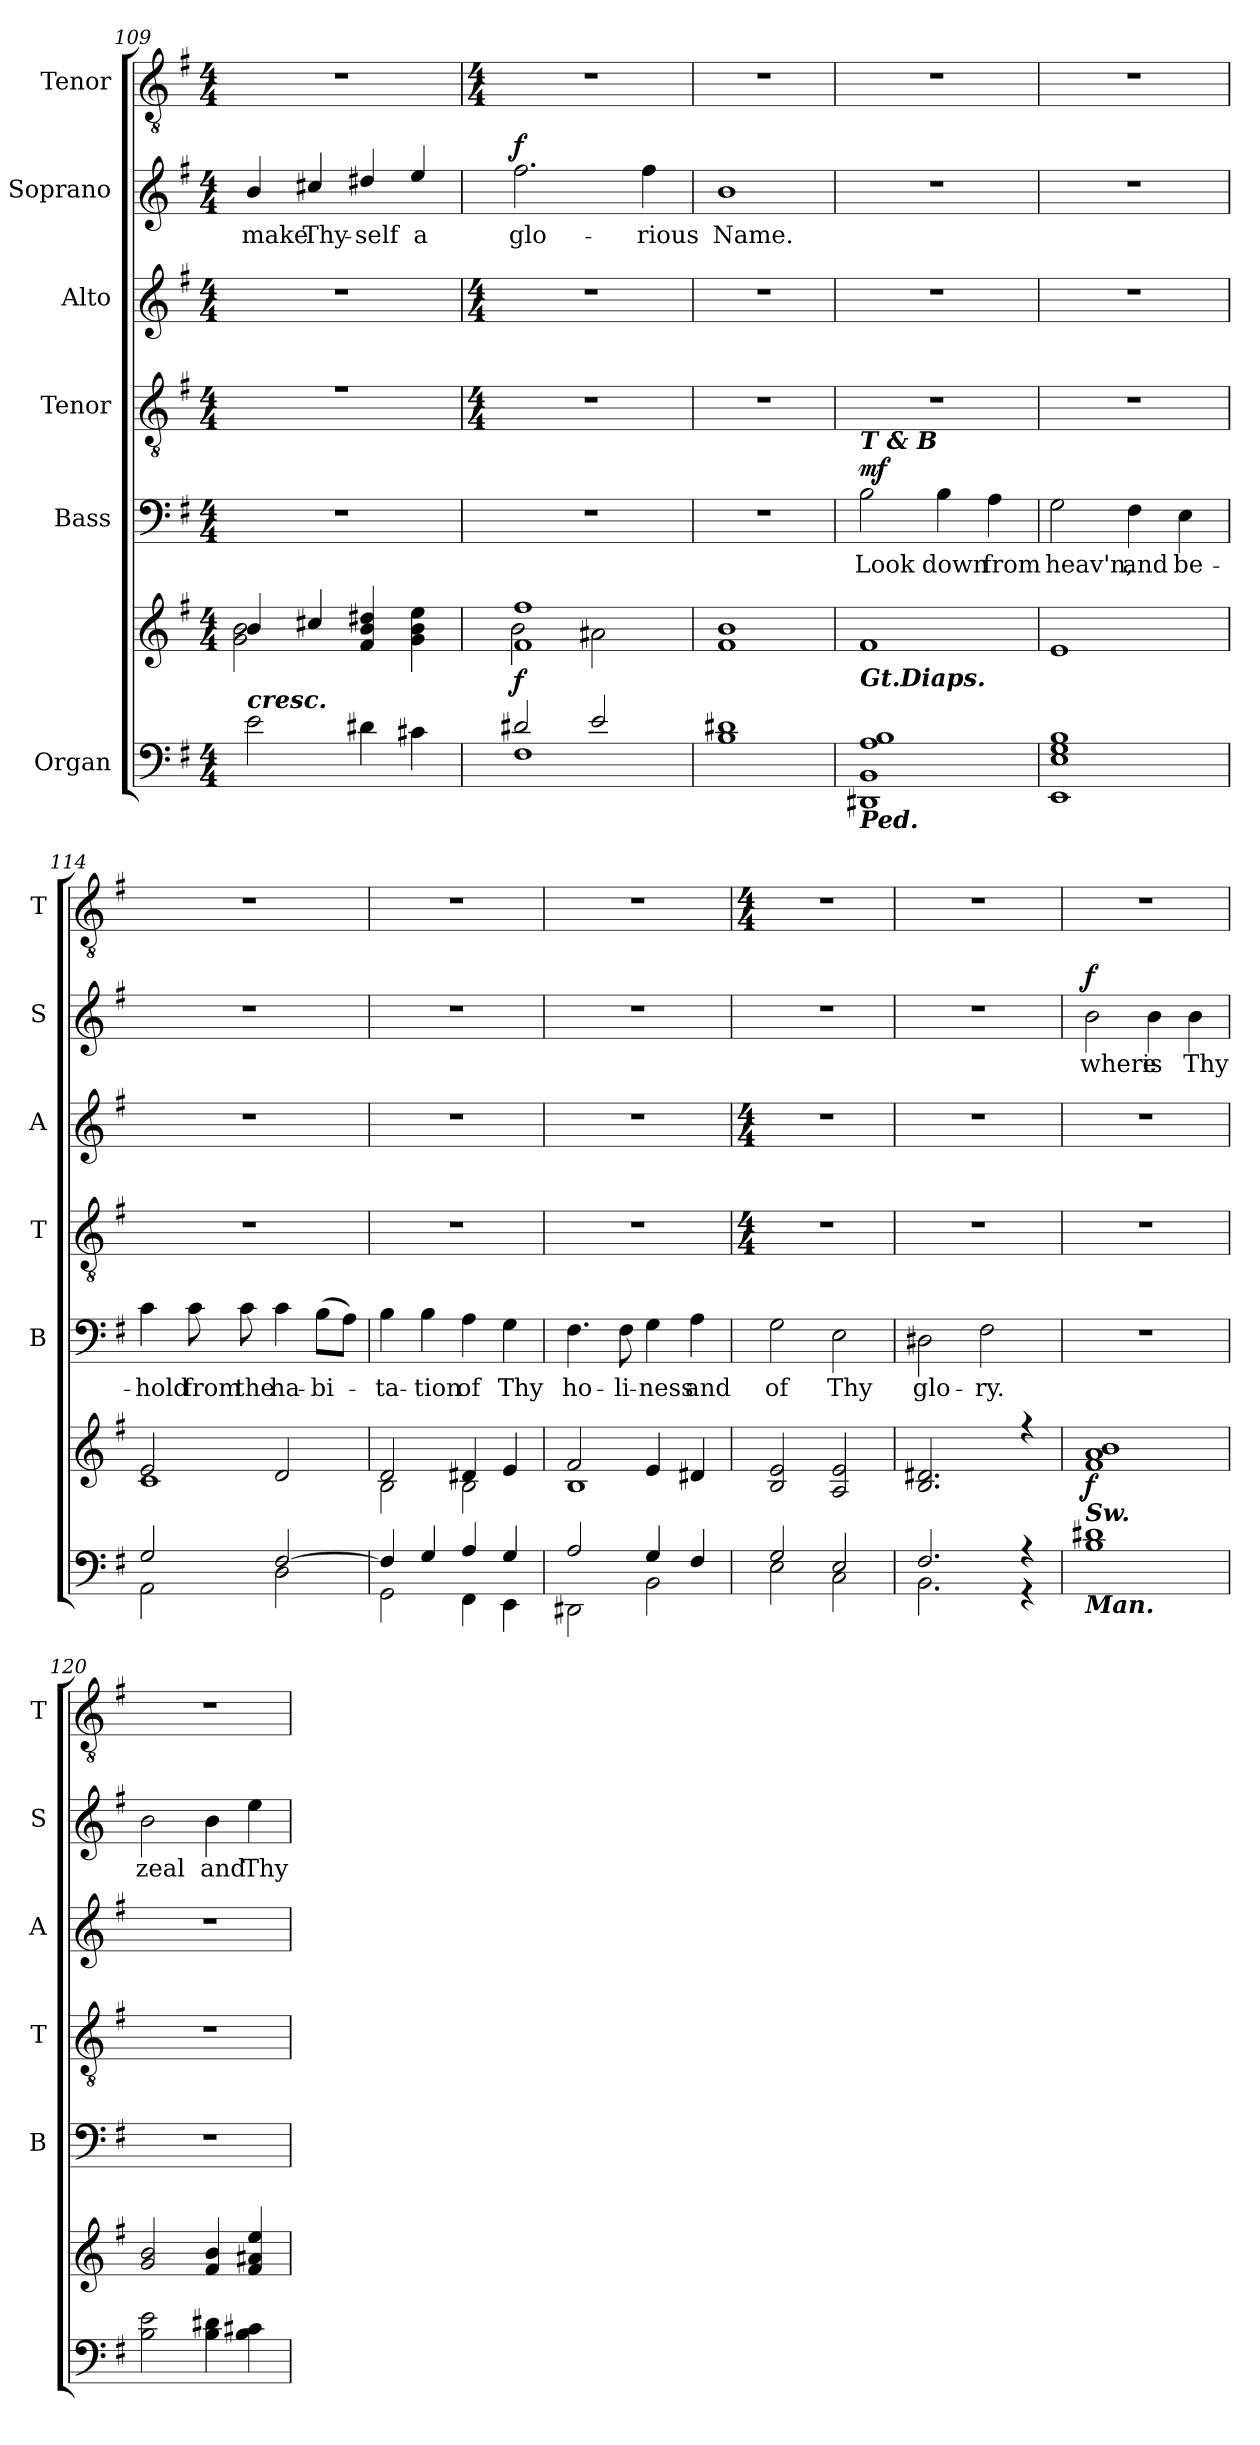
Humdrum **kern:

**kern	**kern	**dynam	**kern	**text	**dynam	**kern	**kern	**kern	**text	**dynam	**kern
*part6	*part6	*part6	*part5	*part5	*part5	*part4	*part3	*part2	*part2	*part2	*part1
*staff7	*staff6	*staff6/7	*staff5	*staff5	*staff5	*staff4	*staff3	*staff2	*staff2	*staff2	*staff1
*I"Organ	*	*	*I"Bass	*	*	*I"Tenor	*I"Alto	*I"Soprano	*	*	*I"Tenor
*	*	*	*I'B	*	*	*I'T	*I'A	*I'S	*	*	*I'T
*clefF4	*clefG2	*	*clefF4	*	*	*clefGv2	*clefG2	*clefG2	*	*	*clefGv2
*k[f#]	*k[f#]	*	*k[f#]	*	*	*k[f#]	*k[f#]	*k[f#]	*	*	*k[f#]
*G:	*G:	*	*G:	*	*	*G:	*G:	*G:	*	*	*G:
*M4/4	*M4/4	*	*M4/4	*	*	*M4/4	*M4/4	*M4/4	*	*	*M4/4
=109	=109	=109	=109	=109	=109	=109	=109	=109	=109	=109	=109
*^	*^	*	*	*	*	*^	*	*	*	*	*
!	!	!	!	!	!	!	!	!	!	!	!LO:TX:a:Bi:t=cresc.	!	!	!
!LO:TX:a:Bi:t=cresc.	!	!	!	!	!	!	!	!	!	!	!	!	!	!
!	!	!	!	!	!	!	!	!	!	!	!	!LO:LY:b	!	!
*	*	*	*	*	*	*	*	*	*	*	*^	*	*	*
1ryy	2e\	4b/	2g\ 2b\	.	1r	.	.	1r	1ryy	1r	4b/	1ryy	make	.	1r
!	!	!	!	!	!	!	!	!	!	!	!	!	!LO:LY:b	!	!
.	.	4cc#X/	.	.	.	.	.	.	.	.	4cc#X/	.	Thy-	.	.
!	!	!	!	!	!	!	!	!	!	!	!	!	!LO:LY:b	!	!
.	4d#X\	4f#/ 4b/ 4dd#X/	2ryy	.	.	.	.	.	.	.	4dd#X/	.	-self	.	.
!	!	!	!	!	!	!	!	!	!	!	!	!	!LO:LY:b	!	!
.	4c#X\	4g\ 4b\ 4ee\	.	.	.	.	.	.	.	.	4ee/	.	a	.	.
*	*	*	*	*	*	*	*	*v	*v	*	*v	*v	*	*	*
!!LO:LB:g=z
=110	=110	=110	=110	=110	=110	=110	=110	=110	=110	=110	=110	=110	=110
*	*	*	*	*	*	*	*	*M4/4	*M4/4	*	*	*	*M4/4
!	!	!	!	!LO:DY:b	!	!	!	!	!	!	!LO:LY:b	!LO:DY:b	!
2d#X/	1F#\	1f#/ 1ff#/	2b\	f	1r	.	.	1r	1r	2.ff#	glo-	f	1r
2e/	.	.	2a#X\	.	.	.	.	.	.	.	.	.	.
!	!	!	!	!	!	!	!	!	!	!	!LO:LY:b	!	!
.	.	.	.	.	.	.	.	.	.	4ff#	-rious	.	.
=111	=111	=111	=111	=111	=111	=111	=111	=111	=111	=111	=111	=111	=111
!	!	!	!	!	!	!	!	!	!	!	!LO:LY:b	!	!
1d#X/	1B\	1f#/ 1b/	1ryy	.	1r	.	.	1r	1r	1b	Name.	.	1r
=112	=112	=112	=112	=112	=112	=112	=112	=112	=112	=112	=112	=112	=112
!	!	!	!	!	!LO:TX:a:Bi:t=T & B	!	!	!	!	!	!	!	!
!	!	!LO:TX:b:Bi:t=Gt.Diaps.	!	!	!	!	!	!	!	!	!	!	!
!LO:TX:b:Bi:t=Ped.	!	!	!	!	!	!	!	!	!	!	!	!	!
!	!	!	!	!	!	!LO:LY:b	!LO:DY:b	!	!	!	!	!	!
1A/ 1B/	1DD#X\ 1BB\	1f#/	1ryy	.	2B	Look	mf	1r	1r	1r	.	.	1r
!	!	!	!	!	!	!LO:LY:b	!	!	!	!	!	!	!
.	.	.	.	.	4B	down	.	.	.	.	.	.	.
!	!	!	!	!	!	!LO:LY:b	!	!	!	!	!	!	!
.	.	.	.	.	4A	from	.	.	.	.	.	.	.
=113	=113	=113	=113	=113	=113	=113	=113	=113	=113	=113	=113	=113	=113
!	!	!	!	!	!	!LO:LY:b	!	!	!	!	!	!	!
1E/ 1G/ 1B/	1EE\	1e/	1ryy	.	2G	heav'n,	.	1r	1r	1r	.	.	1r
!	!	!	!	!	!	!LO:LY:b	!	!	!	!	!	!	!
.	.	.	.	.	4F#	and	.	.	.	.	.	.	.
!	!	!	!	!	!	!LO:LY:b	!	!	!	!	!	!	!
.	.	.	.	.	4E	be-	.	.	.	.	.	.	.
=114	=114	=114	=114	=114	=114	=114	=114	=114	=114	=114	=114	=114	=114
!	!	!	!	!	!	!LO:LY:b	!	!	!	!	!	!	!
2G/	2AA\	2e/	1c\	.	4c	-hold	.	1r	1r	1r	.	.	1r
!	!	!	!	!	!	!LO:LY:b	!	!	!	!	!	!	!
.	.	.	.	.	8c	from	.	.	.	.	.	.	.
!	!	!	!	!	!	!LO:LY:b	!	!	!	!	!	!	!
.	.	.	.	.	8c	the	.	.	.	.	.	.	.
!	!	!	!	!	!	!LO:LY:b	!	!	!	!	!	!	!
[2F#/	2D\	2d/	.	.	4c	ha-	.	.	.	.	.	.	.
!	!	!	!	!	!	!LO:LY:b	!	!	!	!	!	!	!
.	.	.	.	.	(>8BL	-bi-	.	.	.	.	.	.	.
.	.	.	.	.	8AJ)	.	.	.	.	.	.	.	.
=115	=115	=115	=115	=115	=115	=115	=115	=115	=115	=115	=115	=115	=115
!	!	!	!	!	!	!LO:LY:b	!	!	!	!	!	!	!
4F#/]	2GG\	2d/	2B\	.	4B	ta-	.	1r	1r	1r	.	.	1r
!	!	!	!	!	!	!LO:LY:b	!	!	!	!	!	!	!
4G/	.	.	.	.	4B	-tion	.	.	.	.	.	.	.
!	!	!	!	!	!	!LO:LY:b	!	!	!	!	!	!	!
4A/	4FF#\	4d#X/	2B\	.	4A	of	.	.	.	.	.	.	.
!	!	!	!	!	!	!LO:LY:b	!	!	!	!	!	!	!
4G/	4EE\	4e/	.	.	4G	Thy	.	.	.	.	.	.	.
=116	=116	=116	=116	=116	=116	=116	=116	=116	=116	=116	=116	=116	=116
!	!	!	!	!	!	!LO:LY:b	!	!	!	!	!	!	!
2A/	2DD#X\	2f#/	1B\	.	4.F#	ho-	.	1r	1r	1r	.	.	1r
!	!	!	!	!	!	!LO:LY:b	!	!	!	!	!	!	!
.	.	.	.	.	8F#	-li-	.	.	.	.	.	.	.
!	!	!	!	!	!	!LO:LY:b	!	!	!	!	!	!	!
4G/	2BB\	4e/	.	.	4G	-ness	.	.	.	.	.	.	.
!	!	!	!	!	!	!LO:LY:b	!	!	!	!	!	!	!
4F#/	.	4d#X/	.	.	4A	and	.	.	.	.	.	.	.
!!LO:LB:g=z
=117	=117	=117	=117	=117	=117	=117	=117	=117	=117	=117	=117	=117	=117
*	*	*	*	*	*	*	*	*M4/4	*M4/4	*	*	*	*M4/4
!	!	!	!	!	!	!LO:LY:b	!	!	!	!	!	!	!
2G/	2E\	2B/ 2e/	1ryy	.	2G	of	.	1r	1r	1r	.	.	1r
!	!	!	!	!	!	!LO:LY:b	!	!	!	!	!	!	!
2E/	2C\	2A/ 2e/	.	.	2E	Thy	.	.	.	.	.	.	.
=118	=118	=118	=118	=118	=118	=118	=118	=118	=118	=118	=118	=118	=118
!	!	!	!	!	!	!LO:LY:b	!	!	!	!	!	!	!
2.F#/	2.BB\	2.B/ 2.d#X/	1ryy	.	2D#X	glo-	.	1r	1r	1r	.	.	1r
!	!	!	!	!	!	!LO:LY:b	!	!	!	!	!	!	!
.	.	.	.	.	2F#	-ry.	.	.	.	.	.	.	.
4r	4r	4r	.	.	.	.	.	.	.	.	.	.	.
=119	=119	=119	=119	=119	=119	=119	=119	=119	=119	=119	=119	=119	=119
!	!	!LO:TX:b:Bi:t=Sw.	!	!	!	!	!	!	!	!	!	!	!
!LO:TX:b:Bi:t=Man.	!	!	!	!	!	!	!	!	!	!	!	!	!
!	!	!	!	!LO:DY:b	!	!	!	!	!	!	!LO:LY:b	!LO:DY:b	!
1B/ 1d#X/	1ryy	1f#/ 1a/ 1b/	1ryy	f	1r	.	.	1r	1r	2b	where	f	1r
!	!	!	!	!	!	!	!	!	!	!	!LO:LY:b	!	!
.	.	.	.	.	.	.	.	.	.	4b	is	.	.
!	!	!	!	!	!	!	!	!	!	!	!LO:LY:b	!	!
.	.	.	.	.	.	.	.	.	.	4b	Thy	.	.
=120	=120	=120	=120	=120	=120	=120	=120	=120	=120	=120	=120	=120	=120
!	!	!	!	!	!	!	!	!	!	!	!LO:LY:b	!	!
1ryy	2B\ 2e\	2g/ 2b/	1ryy	.	1r	.	.	1r	1r	2b	zeal	.	1r
!	!	!	!	!	!	!	!	!	!	!	!LO:LY:b	!	!
.	4B\ 4d#X\	4f#/ 4b/	.	.	.	.	.	.	.	4b	and	.	.
!	!	!	!	!	!	!	!	!	!	!	!LO:LY:b	!	!
.	4B\ 4c#X\	4f#/ 4a#X/ 4ee/	.	.	.	.	.	.	.	4ee	Thy	.	.
*v	*v	*	*	*	*	*	*	*	*	*	*	*	*
*	*v	*v	*	*	*	*	*	*	*	*	*	*
=	=	=	=	=	=	=	=	=	=	=	=
*-	*-	*-	*-	*-	*-	*-	*-	*-	*-	*-	*-
